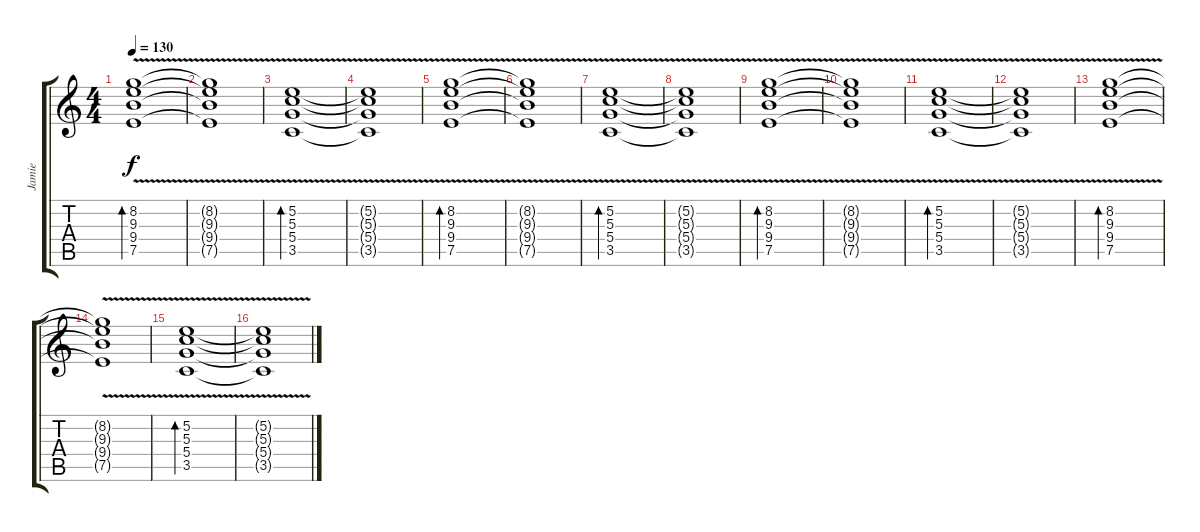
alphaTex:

\track ("Jamie" "Jamie") {instrument distortionguitar}
\staff {score tabs}
\tuning (E4 B3 G3 D3 A2 E2) {hide}
\ts (4 4)
\tempo 130
\clef g2
\ks c
(8.2 9.3 9.4 7.5{v}).1{bd 480 dy f volume 10} |
(8.2{t} 9.3{t} 9.4{t} 7.5{t}).1{volume 6} |
(5.2 5.3 5.4 3.5{v}).1{bd 480 volume 10} |
(5.2{t} 5.3{t} 5.4{t} 3.5{t}).1{volume 7} |
(8.2 9.3 9.4 7.5{v}).1{bd 480 volume 10} |
(8.2{t} 9.3{t} 9.4{t} 7.5{t}).1{volume 6} |
(5.2 5.3 5.4 3.5{v}).1{bd 480 volume 10} |
(5.2{t} 5.3{t} 5.4{t} 3.5{t}).1{volume 7} |
(8.2 9.3 9.4 7.5{v}).1{bd 480 volume 10} |
(8.2{t} 9.3{t} 9.4{t} 7.5{t}).1{volume 6} |
(5.2 5.3 5.4 3.5{v}).1{bd 480 volume 10} |
(5.2{t} 5.3{t} 5.4{t} 3.5{t}).1{volume 7} |
(8.2 9.3 9.4 7.5{v}).1{bd 480 volume 10} |
(8.2{t} 9.3{t} 9.4{t} 7.5{t}).1{volume 6} |
(5.2 5.3 5.4 3.5{v}).1{bd 480 volume 10} |
(5.2{t} 5.3{t} 5.4{t} 3.5{t}).1{volume 7}
